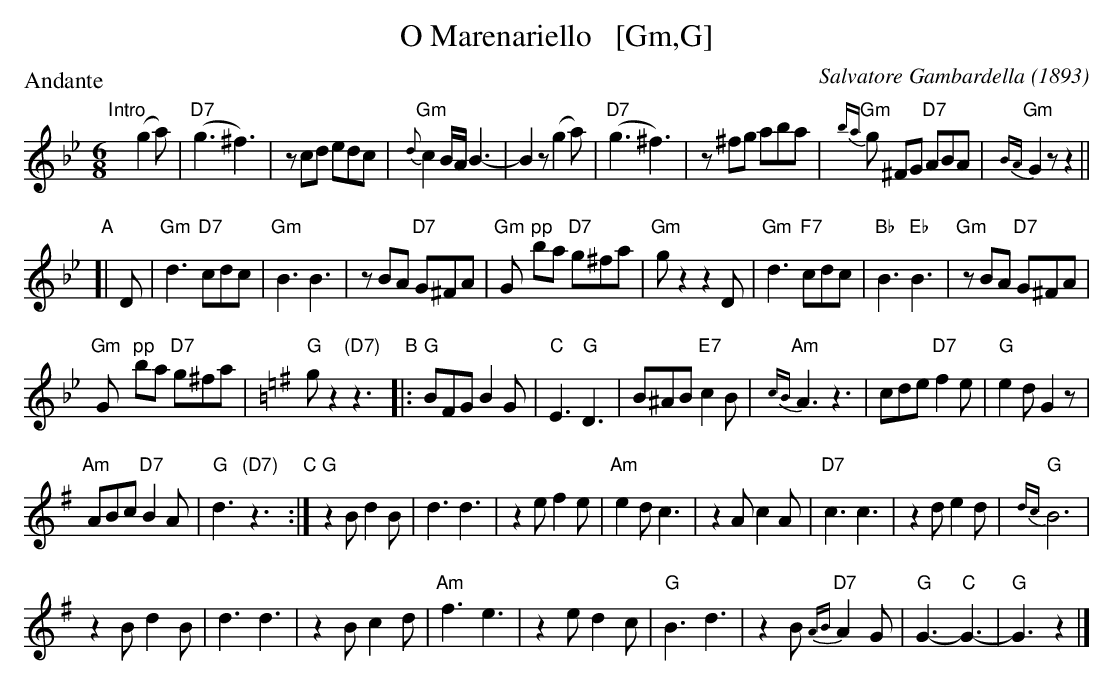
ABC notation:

X:1
T: O Marenariello   [Gm,G]
C: Salvatore Gambardella (1893)
M: 6/8
L: 1/8
P: Andante
K: Gm
"Intro"[|]y (g2a) |\
("D7"g3 ^f3) | zcd edc | "Gm"{d}c2B/A/ B3- | B2z (g2a) |\
("D7"g3 ^f3) | z^fg aba | "Gm"{ba}g ^FG "D7"ABA | "Gm"{BA}G2z z2 ||
"A"[| D |\
"Gm"d3 "D7"cdc | "Gm"B3 B3 |\
zBA "D7"G^FA | "Gm"G "pp"ba "D7"g^fa |\
"Gm"gz2 z2D | "Gm"d3 "F7"cdc |\
"Bb"B3 "Eb"B3 | "Gm"zBA "D7"G^FA |
"Gm"Gy "pp"ba "D7"g^fa |[K:=B=e][K:G]"G"gz2 "(D7)"z3 \
"B"|: "G"BFG B2G | "C"E3 "G"D3 |\
B^AB "E7"c2B | "Am"{cB}A3 z3 |\
cde "D7"f2e | "G"e2d G2z |
"Am"ABc "D7"B2A | "G"d3 "(D7)"z3 "C":|\
"G"z2B d2B | d3 d3 |\
z2e f2e | "Am"e2d c3 |\
z2A c2A | "D7"c3 c3 |\
z2d e2d | "G"{dc}B6 |
z2B d2B | d3 d3 |\
z2B c2d | "Am"f3 e3 |\
z2e d2c | "G"B3 d3 |\
z2B "D7"{AB}A2G | "G"G3- "C"G3- | "G"G3 z2 |]
